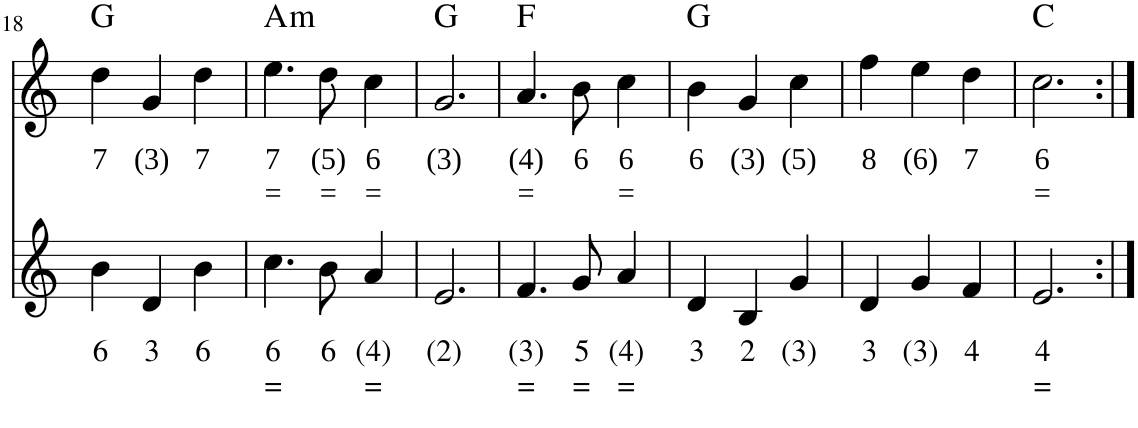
**kern	**text	**text	**kern	**text	**text	**harte
*part2	*part2	*part2	*part1	*part1	*part1	*part1
*staff2	*staff2	*staff2	*staff1	*staff1	*staff1	*
*I"Voice	*	*	*I"Voice	*	*	*
!!LO:PB:g=z
*clefG2	*	*	*clefG2	*	*	*
*k[]	*	*	*k[]	*	*	*
*M3/4	*	*	*M3/4	*	*	*
=18	=18	=18	=18	=18	=18	=18
!	!LO:LY:b	!	!	!LO:LY:b	!	!
4b\	6	.	4dd\	7	.	G:maj
!	!LO:LY:b	!	!	!LO:LY:b	!	!
4d/	3	.	4g/	(3)	.	.
!	!LO:LY:b	!	!	!LO:LY:b	!	!
4b\	6	.	4dd\	7	.	.
=19	=19	=19	=19	=19	=19	=19
!	!LO:LY:b	!LO:LY:b	!	!LO:LY:b	!LO:LY:b	!LO:H:kt=m
4.cc\	6	=	4.ee\	7	=	A:min
!	!LO:LY:b	!	!	!LO:LY:b	!LO:LY:b	!
8b\	6	.	8dd\	(5)	=	.
!	!LO:LY:b	!LO:LY:b	!	!LO:LY:b	!LO:LY:b	!
4a/	(4)	=	4cc\	6	=	.
=20	=20	=20	=20	=20	=20	=20
!	!LO:LY:b	!	!	!LO:LY:b	!	!
2.e/	(2)	.	2.g/	(3)	.	G:maj
=21	=21	=21	=21	=21	=21	=21
!	!LO:LY:b	!LO:LY:b	!	!LO:LY:b	!LO:LY:b	!
4.f/	(3)	=	4.a/	(4)	=	F:maj
!	!LO:LY:b	!LO:LY:b	!	!LO:LY:b	!	!
8g/	5	=	8b\	6	.	.
!	!LO:LY:b	!LO:LY:b	!	!LO:LY:b	!LO:LY:b	!
4a/	(4)	=	4cc\	6	=	.
=22	=22	=22	=22	=22	=22	=22
!	!LO:LY:b	!	!	!LO:LY:b	!	!
4d/	3	.	4b\	6	.	G:maj
!	!LO:LY:b	!	!	!LO:LY:b	!	!
4B/	2	.	4g/	(3)	.	.
!	!LO:LY:b	!	!	!LO:LY:b	!	!
4g/	(3)	.	4cc\	(5)	.	.
=23	=23	=23	=23	=23	=23	=23
!	!LO:LY:b	!	!	!LO:LY:b	!	!
4d/	3	.	4ff\	8	.	.
!	!LO:LY:b	!	!	!LO:LY:b	!	!
4g/	(3)	.	4ee\	(6)	.	.
!	!LO:LY:b	!	!	!LO:LY:b	!	!
4f/	4	.	4dd\	7	.	.
=24	=24	=24	=24	=24	=24	=24
!	!LO:LY:b	!LO:LY:b	!	!LO:LY:b	!LO:LY:b	!
2.e/	4	=	2.cc\	6	=	C:maj
=:|!	=:|!	=:|!	=:|!	=:|!	=:|!	=:|!
*-	*-	*-	*-	*-	*-	*-
